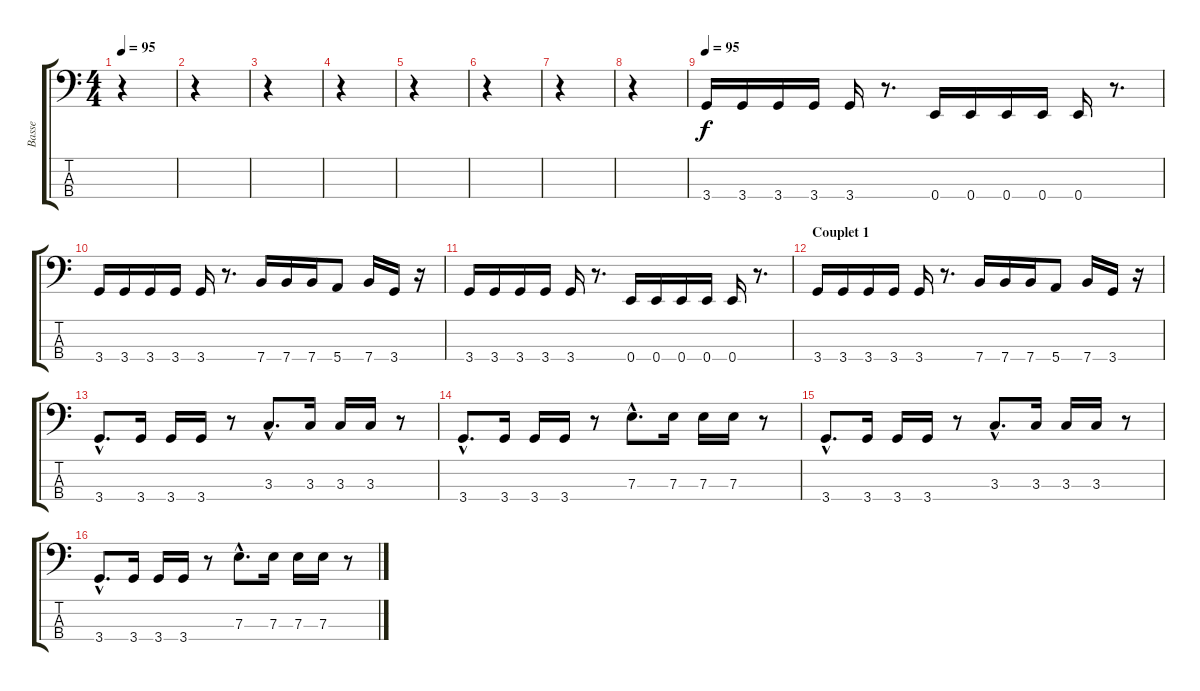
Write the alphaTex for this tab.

\track ("Basse" "Basse") {instrument electricbassfinger}
\staff {score tabs}
\tuning (G2 D2 A1 E1) {hide}
\ts (4 4)
\tempo 95
\tempo 70
\tempo 95
\clef f4
\ks c
r.4{dy f instrument electricbassfinger} |
r.4 |
r.4 |
r.4 |
r.4 |
r.4 |
r.4 |
r.4 |
\tempo 95
3.4.16 3.4.16 3.4.16 3.4.16 3.4.16 r.8{d} 0.4.16 0.4.16 0.4.16 0.4.16 0.4.16 r.8{d} |
3.4.16 3.4.16 3.4.16 3.4.16 3.4.16 r.8{d} 7.4.16 7.4.16 7.4.16 5.4.8 7.4.16 3.4.16 r.16 |
3.4.16 3.4.16 3.4.16 3.4.16 3.4.16 r.8{d} 0.4.16 0.4.16 0.4.16 0.4.16 0.4.16 r.8{d} |
\section ("" "Couplet 1")
3.4.16 3.4.16 3.4.16 3.4.16 3.4.16 r.8{d} 7.4.16 7.4.16 7.4.16 5.4.8 7.4.16 3.4.16 r.16 |
3.4{hac}.8{d} 3.4.16 3.4.16 3.4.16 r.8 3.3{hac}.8{d} 3.3.16 3.3.16 3.3.16 r.8 |
3.4{hac}.8{d} 3.4.16 3.4.16 3.4.16 r.8 7.3{hac}.8{d} 7.3.16 7.3.16 7.3.16 r.8 |
3.4{hac}.8{d} 3.4.16 3.4.16 3.4.16 r.8 3.3{hac}.8{d} 3.3.16 3.3.16 3.3.16 r.8 |
3.4{hac}.8{d} 3.4.16 3.4.16 3.4.16 r.8 7.3{hac}.8{d} 7.3.16 7.3.16 7.3.16 r.8
